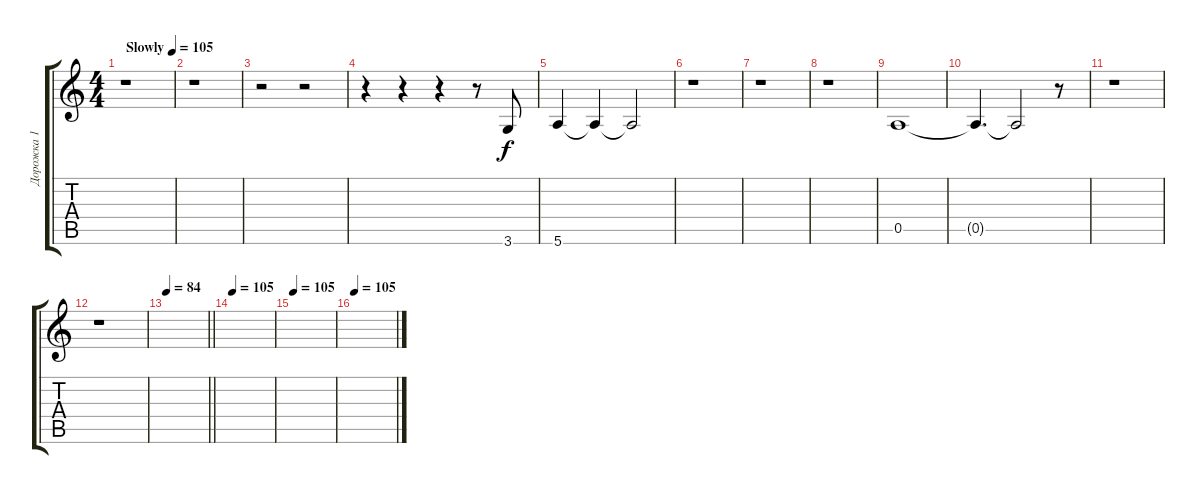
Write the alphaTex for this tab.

\track ("Дорожка 1" "Дорожка 1") {instrument electricguitarclean}
\staff {score tabs}
\tuning (E4 B3 G3 D3 A2 E2) {hide}
\ts (4 4)
\tempo (105 "Slowly")
\clef g2
\ks c
r.1{dy f instrument electricguitarclean} |
r.1 |
r.2 r.2 |
r.4 r.4 r.4 r.8 3.6.8 |
5.6.4 5.6{t}.4 5.6{t}.2 |
r.1 |
r.1 |
r.1 |
0.5.1 |
0.5{t}.4{d} 0.5{t}.2 r.8 |
r.1 |
r.1 |
\tempo 84
\barLineRight lightlight
|
\tempo 105
|
\tempo 105
|
\tempo 105
